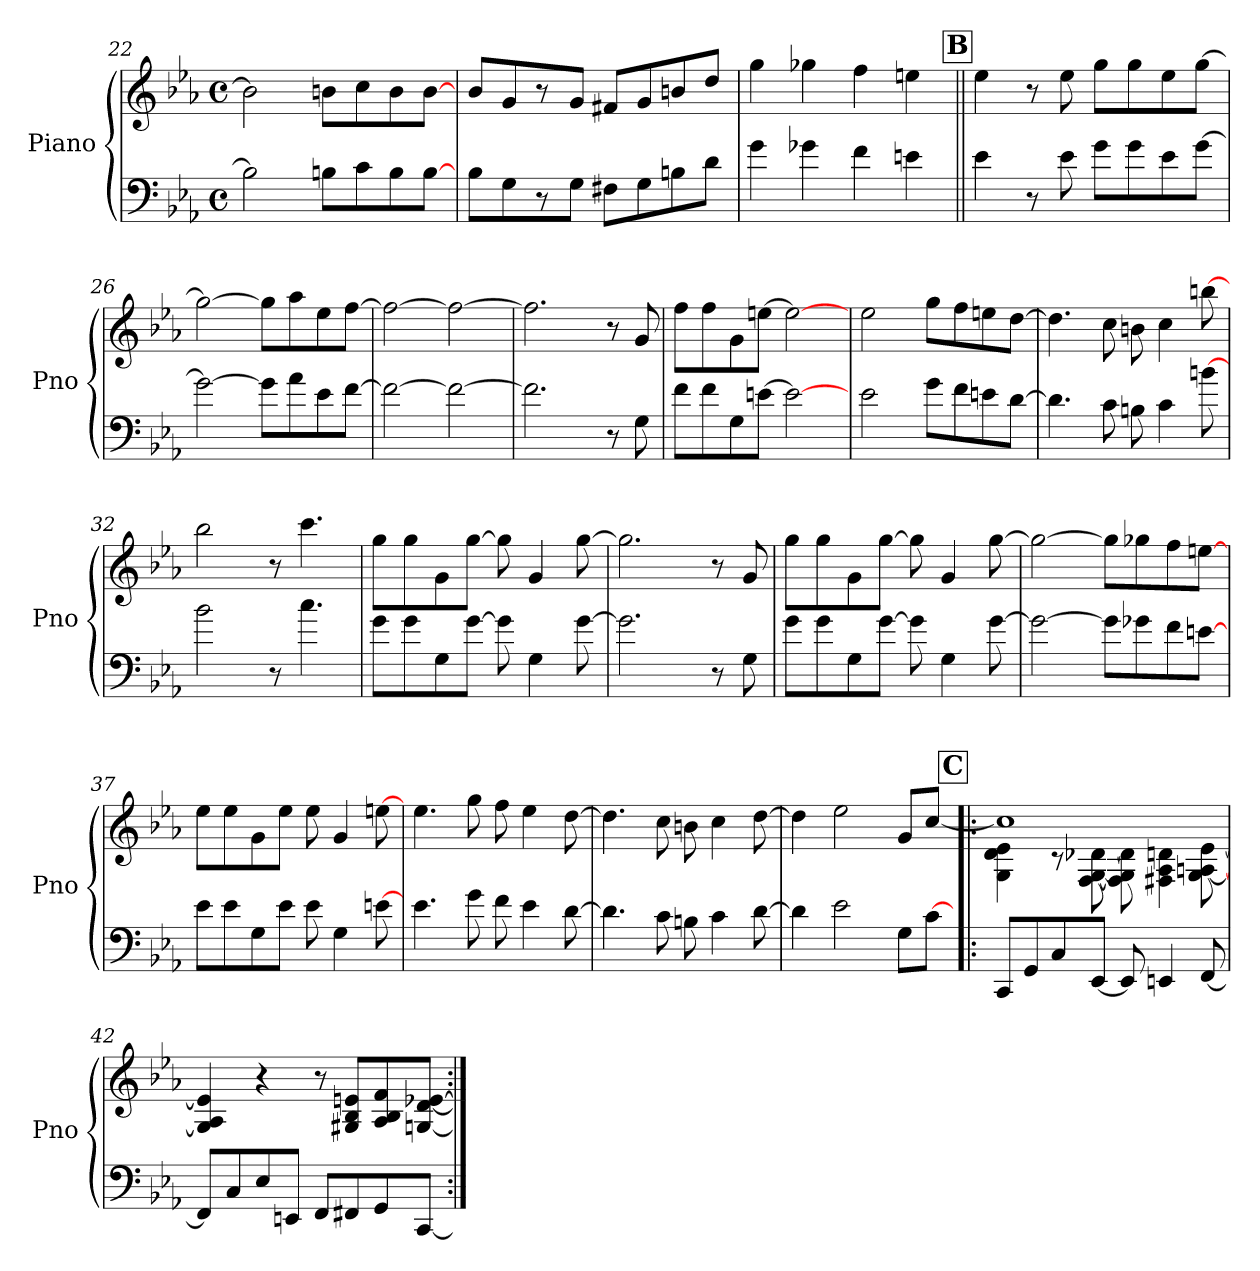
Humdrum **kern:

**kern	**kern
*part1	*part1
*staff2	*staff1
*I"Piano	*
*I'Pno	*
*clefF4	*clefG2
*k[b-e-a-]	*k[b-e-a-]
*c:	*c:
*M4/4	*M4/4
*met(c)	*met(c)
=22	=22
2B-\]	2b-\]
8Bn\L	8bn\L
8c\	8cc\
8B\	8b\
[8B\J	[8b\J
=23	=23
8B-\L	8b-/L
8G\	8g/
8r	8r
8G\J	8g/J
8F#X\L	8f#X/L
8G\	8g/
8Bn\	8bn/
8d\J	8dd/J
!!LO:REH:place=s1:a:t=B:qo=4
=24	=24
4g\	4gg\
4g-X\	4gg-X\
4f\	4ff\
4en\	4een\
=25||	=25||
4e-\	4ee-\
8r	8r
8e-\	8ee-\
8g\L	8gg\L
8g\	8gg\
8e-\	8ee-\
[8g\J	[8gg\J
!!LO:LB:g=z
=26	=26
2g\_	2gg\_
8g\L]	8gg\L]
8a-\	8aa-\
8e-\	8ee-\
[8f\J	[8ff\J
=27	=27
2f\_	2ff\_
2f\_	2ff\_
=28	=28
2.f\]	2.ff\]
8r	8r
8G\	8g/
=29	=29
8f\L	8ff\L
8f\	8ff\
8G\	8g\
[8en\J	[8een\J
2e\_	2ee\_
=30	=30
2e-\	2ee-\
8g\L	8gg\L
8f\	8ff\
8en\	8een\
[8d\J	[8dd\J
!!LO:LB:g=z
=31	=31
4.d\]	4.dd\]
8c\	8cc\
8Bn\	8bn\
4c\	4cc\
[8bn\	[8bbn\
=32	=32
2b-\	2bb-\
8r	8r
4.cc\	4.ccc\
=33	=33
8g\L	8gg\L
8g\	8gg\
8G\	8g\
[8g\J	[8gg\J
8g\]	8gg\]
4G\	4g/
[8g\	[8gg\
=34	=34
2.g\]	2.gg\]
8r	8r
8G\	8g/
=35	=35
8g\L	8gg\L
8g\	8gg\
8G\	8g\
[8g\J	[8gg\J
8g\]	8gg\]
4G\	4g/
[8g\	[8gg\
!!LO:PB:g=z
=36	=36
2g\_	2gg\_
8g\L]	8gg\L]
8g-X\	8gg-X\
8f\	8ff\
[8en\J	[8een\J
=37	=37
8e-\L	8ee-\L
8e-\	8ee-\
8G\	8g\
8e-\J	8ee-\J
8e-\	8ee-\
4G\	4g/
[8en\	[8een\
=38	=38
4.e-\	4.ee-\
8g\	8gg\
8f\	8ff\
4e-\	4ee-\
[8d\	[8dd\
=39	=39
4.d\]	4.dd\]
8c\	8cc\
8Bn\	8bn\
4c\	4cc\
[8d\	[8dd\
=40	=40
4d\]	4dd\]
2e-\	2ee-\
8G\L	8g/L
[8c\J	[8cc/J
!!LO:LB:g=z
!!LO:REH:place=s1:a:t=C
=41!|:	=41!|:
*	*^
8CC/L	1cc]	4G\ 4d\ 4e-\
8GG/	.	.
8C/	.	8rc
[8EE-/J	.	[<8F\ [<8G\ [<8d-X\
8EE-/]	.	8F\] 8G\] 8d-\]
4EEn/	.	4F#X\ 4A-\ 4dn\
[8FF/	.	[<8G\ [<8An\ [<8e-\
*	*v	*v
=42	=42
8FF/L]	4G/] 4A-/ 4e-/]
8C/	.
8E-/	4r
8EEn/J	.
8FF/L	8r
8FF#X/	8G#X/ 8B-/ 8en/L
8GG/	8A-/ 8B-/ 8f/
[8CC/J	[8Gn/ [8d/ [8e-X/J
=:|!	=:|!
*-	*-
